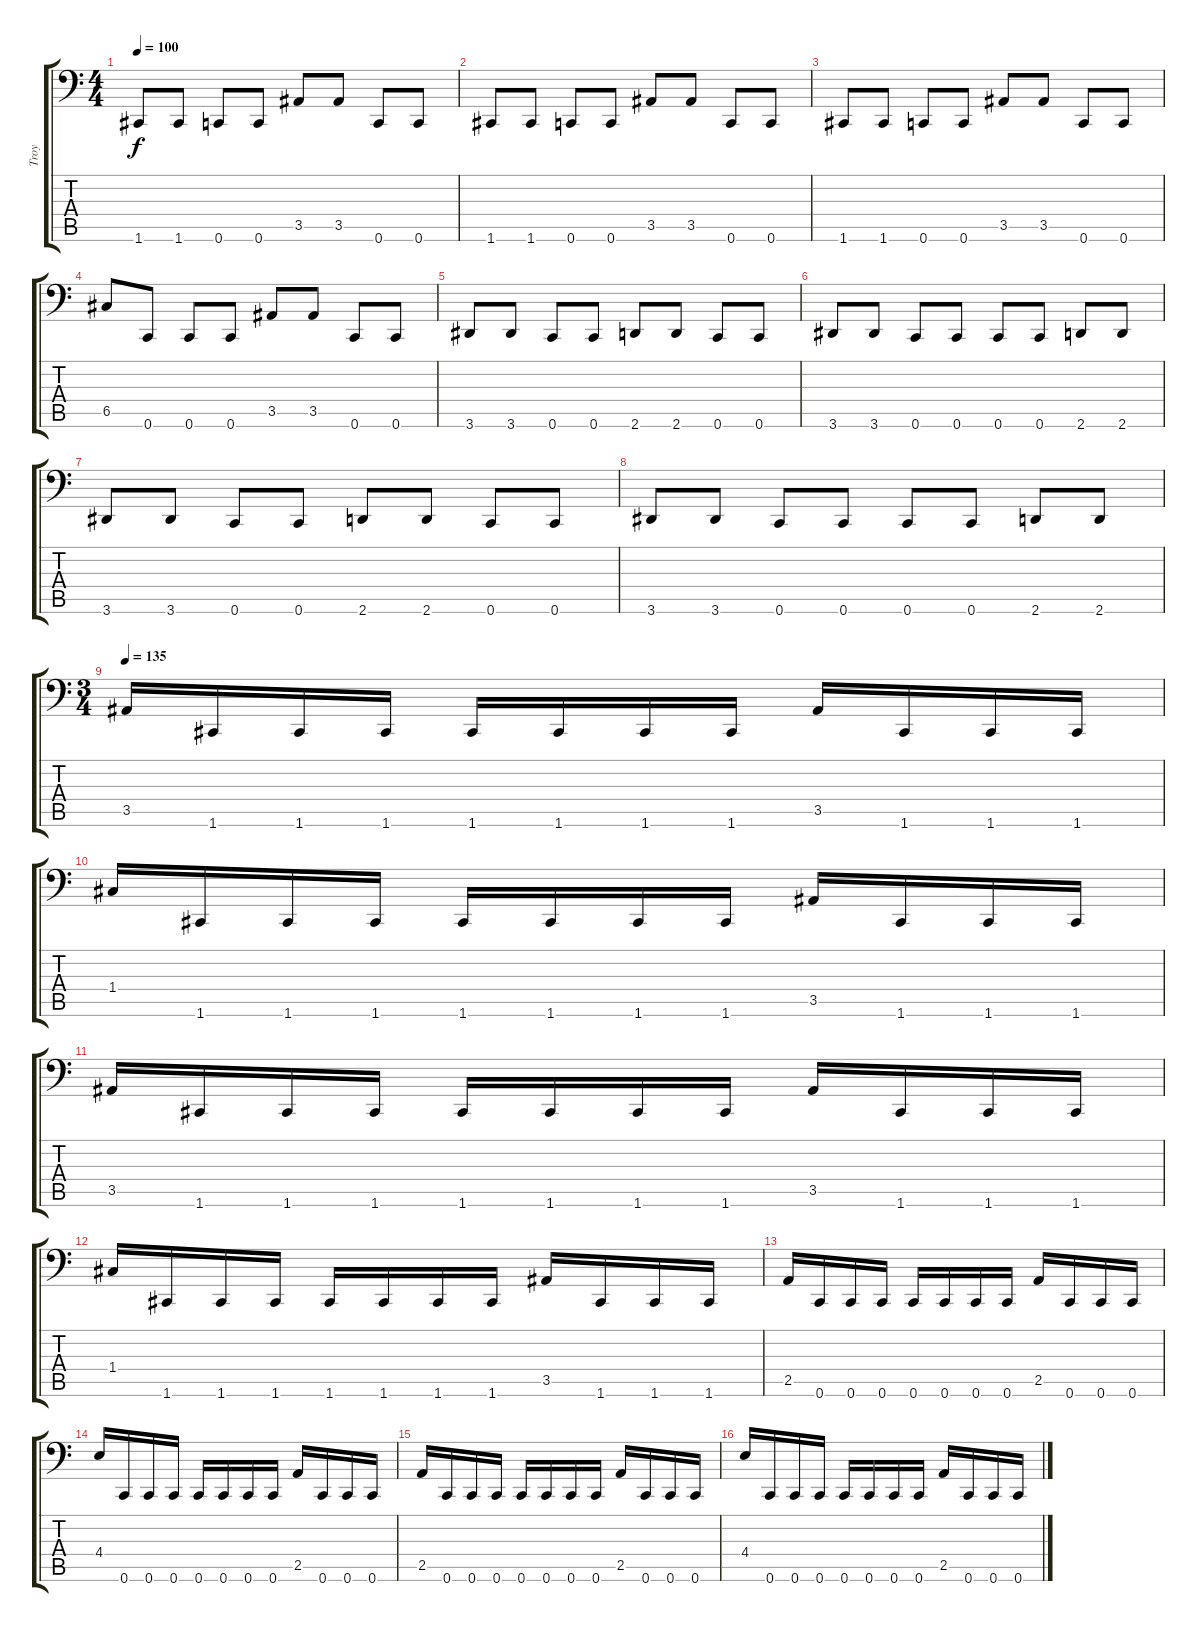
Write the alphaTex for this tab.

\track ("Troy" "Troy") {instrument electricbasspick}
\staff {score tabs}
\tuning (D3 A2 F2 C2 G1 C1) {hide}
\ts (4 4)
\tempo 100
\clef f4
\ks c
1.6.8{dy f} 1.6.8 0.6.8 0.6.8 3.5.8 3.5.8 0.6.8 0.6.8 |
1.6.8 1.6.8 0.6.8 0.6.8 3.5.8 3.5.8 0.6.8 0.6.8 |
1.6.8 1.6.8 0.6.8 0.6.8 3.5.8 3.5.8 0.6.8 0.6.8 |
6.5.8 0.6.8 0.6.8 0.6.8 3.5.8 3.5.8 0.6.8 0.6.8 |
3.6.8 3.6.8 0.6.8 0.6.8 2.6.8 2.6.8 0.6.8 0.6.8 |
3.6.8 3.6.8 0.6.8 0.6.8 0.6.8 0.6.8 2.6.8 2.6.8 |
3.6.8 3.6.8 0.6.8 0.6.8 2.6.8 2.6.8 0.6.8 0.6.8 |
3.6.8 3.6.8 0.6.8 0.6.8 0.6.8 0.6.8 2.6.8 2.6.8 |
\ts (3 4)
\tempo 135
3.5.16 1.6.16 1.6.16 1.6.16 1.6.16 1.6.16 1.6.16 1.6.16 3.5.16 1.6.16 1.6.16 1.6.16 |
1.4.16 1.6.16 1.6.16 1.6.16 1.6.16 1.6.16 1.6.16 1.6.16 3.5.16 1.6.16 1.6.16 1.6.16 |
3.5.16 1.6.16 1.6.16 1.6.16 1.6.16 1.6.16 1.6.16 1.6.16 3.5.16 1.6.16 1.6.16 1.6.16 |
1.4.16 1.6.16 1.6.16 1.6.16 1.6.16 1.6.16 1.6.16 1.6.16 3.5.16 1.6.16 1.6.16 1.6.16 |
2.5.16 0.6.16 0.6.16 0.6.16 0.6.16 0.6.16 0.6.16 0.6.16 2.5.16 0.6.16 0.6.16 0.6.16 |
4.4.16 0.6.16 0.6.16 0.6.16 0.6.16 0.6.16 0.6.16 0.6.16 2.5.16 0.6.16 0.6.16 0.6.16 |
2.5.16 0.6.16 0.6.16 0.6.16 0.6.16 0.6.16 0.6.16 0.6.16 2.5.16 0.6.16 0.6.16 0.6.16 |
4.4.16 0.6.16 0.6.16 0.6.16 0.6.16 0.6.16 0.6.16 0.6.16 2.5.16 0.6.16 0.6.16 0.6.16
